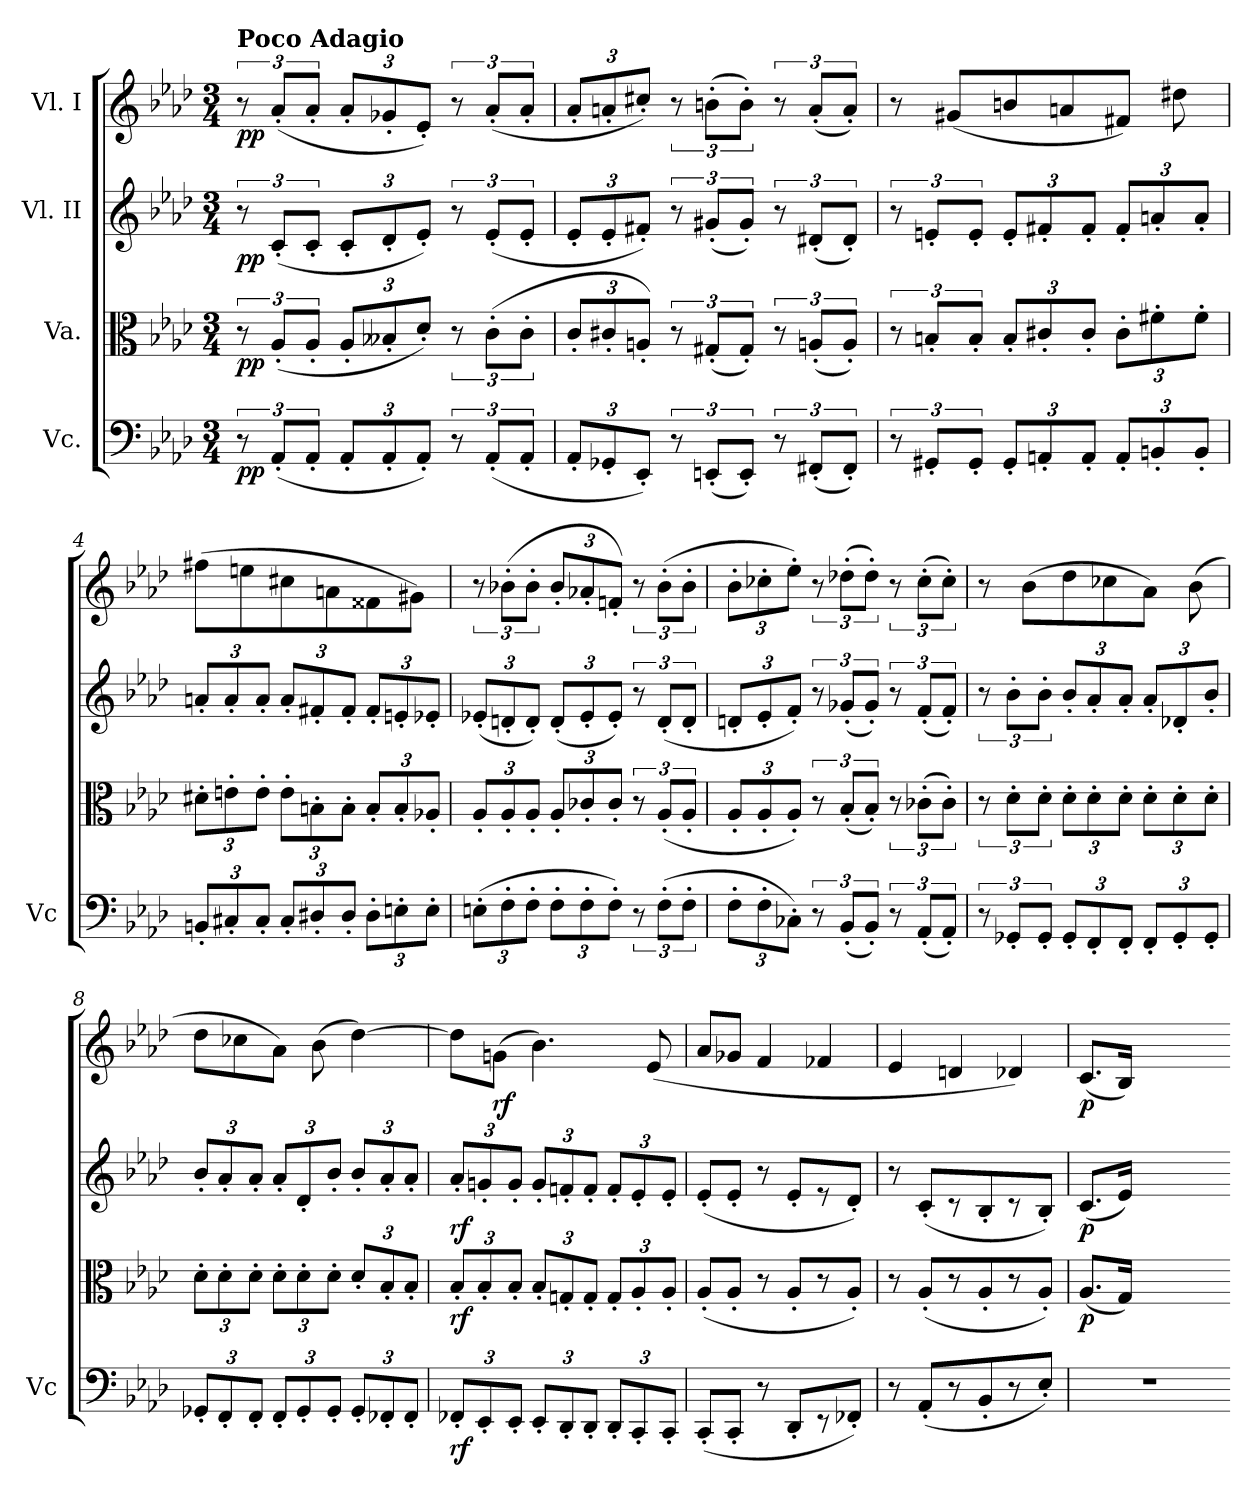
**kern	**dynam	**kern	**dynam	**kern	**dynam	**kern	**dynam
*part4	*part4	*part3	*part3	*part2	*part2	*part1	*part1
*staff4	*staff4	*staff3	*staff3	*staff2	*staff2	*staff1	*staff1
*I"Vc.	*	*I"Va.	*	*I"Vl. II	*	*I"Vl. I	*
*I'Vc	*	*	*	*	*	*	*
*clefF4	*	*clefC3	*	*clefG2	*	*clefG2	*
*k[b-e-a-d-]	*	*k[b-e-a-d-]	*	*k[b-e-a-d-]	*	*k[b-e-a-d-]	*
*A-:	*	*A-:	*	*A-:	*	*A-:	*
*M3/4	*	*M3/4	*	*M3/4	*	*M3/4	*
=1	=1	=1	=1	=1	=1	=1	=1
!	!	!	!	!	!	!LO:TX:a:B:t=Poco Adagio	!
!	!LO:DY:b	!	!LO:DY:b	!	!LO:DY:b	!	!LO:DY:b
12r	pp	12r	pp	12r	pp	12r	pp
(<12AA-'/L	.	(<12A-'/L	.	(<12c'/L	.	(<12a-'/L	.
12AA-'/J	.	12A-'/J	.	12c'/J	.	12a-'/J	.
*Xbrackettup	*	*Xbrackettup	*	*Xbrackettup	*	*Xbrackettup	*
12AA-'/L	.	12A-'/L	.	12c'/L	.	12a-'/L	.
12AA-'/	.	12B--X'/	.	12d-'/	.	12g-X'/	.
12AA-'/J)	.	12d-'/J)	.	12e-'/J)	.	12e-'/J)	.
*brackettup	*	*brackettup	*	*brackettup	*	*brackettup	*
12r	.	12r	.	12r	.	12r	.
(<12AA-'/L	.	(>12c'\L	.	(<12e-'/L	.	(<12a-'/L	.
12AA-'/J	.	12c'\J	.	12e-'/J	.	12a-'/J	.
=2	=2	=2	=2	=2	=2	=2	=2
*Xbrackettup	*	*Xbrackettup	*	*Xbrackettup	*	*Xbrackettup	*
12AA-'/L	.	12c'/L	.	12e-'/L	.	12a-'/L	.
12GG-X'/	.	12c#X'/	.	12e-'/	.	12an'/	.
12EE-'/J)	.	12An'/J)	.	12f#X'/J)	.	12cc#X'/J)	.
*brackettup	*	*brackettup	*	*brackettup	*	*brackettup	*
12r	.	12r	.	12r	.	12r	.
(<12EEn'/L	.	(<12G#X'/L	.	(<12g#X'/L	.	(>12bn'\L	.
12EE'/J)	.	12G#'/J)	.	12g#'/J)	.	12b'\J)	.
12r	.	12r	.	12r	.	12r	.
(<12FF#X'/L	.	(<12An'/L	.	(<12d#X'/L	.	(<12a'/L	.
12FF#'/J)	.	12A'/J)	.	12d#'/J)	.	12a'/J)	.
=3	=3	=3	=3	=3	=3	=3	=3
12r	.	12r	.	12r	.	8r	.
12GG#X'/L	.	12Bn'/L	.	12en'/L	.	.	.
.	.	.	.	.	.	(<8g#X/L	.
12GG#'/J	.	12B'/J	.	12e'/J	.	.	.
*Xbrackettup	*	*Xbrackettup	*	*Xbrackettup	*	*	*
12GG#'/L	.	12B'/L	.	12e'/L	.	8bn/	.
12AAn'/	.	12c#X'/	.	12f#X'/	.	.	.
.	.	.	.	.	.	8an/	.
12AA'/J	.	12c#'/J	.	12f#'/J	.	.	.
12AA'/L	.	12c#'\L	.	12f#'/L	.	8f#X/J)	.
12BBn'/	.	12f#X'\	.	12an'/	.	.	.
.	.	.	.	.	.	8dd#X\	.
12BB'/J	.	12f#'\J	.	12a'/J	.	.	.
=4	=4	=4	=4	=4	=4	=4	=4
12BBn'/L	.	12d#X'\L	.	12an'/L	.	(>8ff#X\L	.
12C#X'/	.	12en'\	.	12a'/	.	.	.
.	.	.	.	.	.	8een\	.
12C#'/J	.	12e'\J	.	12a'/J	.	.	.
12C#'/L	.	12e'\L	.	12a'/L	.	8cc#X\	.
12D#X'/	.	12Bn'\	.	12f#X'/	.	.	.
.	.	.	.	.	.	8an\	.
12D#'/J	.	12B'\J	.	12f#'/J	.	.	.
12D#'\L	.	12B'/L	.	12f#'/L	.	8f##X\	.
12En'\	.	12B'/	.	12en'/	.	.	.
.	.	.	.	.	.	8g#X\J)	.
12E'\J	.	12A-X'/J	.	12e-X'/J	.	.	.
=5	=5	=5	=5	=5	=5	=5	=5
(>12En'\L	.	12A-'/L	.	(<12e-X'/L	.	12r	.
12F'\	.	12A-'/	.	12dn'/	.	(>12b-X'\L	.
12F'\J	.	12A-'/J	.	12d'/J)	.	12b-'\J	.
*	*	*	*	*	*	*Xbrackettup	*
12F'\L	.	12A-'/L	.	(<12d'/L	.	12b-'/L	.
12F'\	.	12c-X'/	.	12e-'/	.	12a-X'/	.
12F'\J)	.	12c-'/J	.	12e-'/J)	.	12fn'/J)	.
*brackettup	*	*brackettup	*	*brackettup	*	*brackettup	*
12r	.	12r	.	12r	.	12r	.
(>12F'\L	.	(<12A-'/L	.	(<12d'/L	.	(>12b-'\L	.
12F'\J	.	12A-'/J	.	12d'/J	.	12b-'\J	.
=6	=6	=6	=6	=6	=6	=6	=6
*Xbrackettup	*	*Xbrackettup	*	*Xbrackettup	*	*Xbrackettup	*
12F'\L	.	12A-'/L	.	12dn'/L	.	12b-'\L	.
12F'\	.	12A-'/	.	12e-'/	.	12cc-X'\	.
12C-X'\J)	.	12A-'/J)	.	12f'/J)	.	12ee-'\J)	.
*brackettup	*	*brackettup	*	*brackettup	*	*brackettup	*
12r	.	12r	.	12r	.	12r	.
(<12BB-'/L	.	(<12B-'/L	.	(<12g-X'/L	.	(>12dd-X'\L	.
12BB-'/J)	.	12B-'/J)	.	12g-'/J)	.	12dd-'\J)	.
12r	.	12r	.	12r	.	12r	.
(<12AA-'/L	.	(>12c-X'\L	.	(<12f'/L	.	(>12cc-'\L	.
12AA-'/J)	.	12c-'\J)	.	12f'/J)	.	12cc-'\J)	.
!!LO:LB:g=z
=7	=7	=7	=7	=7	=7	=7	=7
12r	.	12r	.	12r	.	8r	.
12GG-X'/L	.	12d-'\L	.	12b-'\L	.	.	.
.	.	.	.	.	.	(>8b-\L	.
12GG-'/J	.	12d-'\J	.	12b-'\J	.	.	.
*Xbrackettup	*	*Xbrackettup	*	*Xbrackettup	*	*	*
12GG-'/L	.	12d-'\L	.	12b-'/L	.	8dd-\	.
12FF'/	.	12d-'\	.	12a-'/	.	.	.
.	.	.	.	.	.	8cc-X\	.
12FF'/J	.	12d-'\J	.	12a-'/J	.	.	.
12FF'/L	.	12d-'\L	.	12a-'/L	.	8a-\J)	.
12GG-'/	.	12d-'\	.	12d-X'/	.	.	.
.	.	.	.	.	.	(>8b-\	.
12GG-'/J	.	12d-'\J	.	12b-'/J	.	.	.
=8	=8	=8	=8	=8	=8	=8	=8
12GG-X'/L	.	12d-'\L	.	12b-'/L	.	8dd-\L	.
12FF'/	.	12d-'\	.	12a-'/	.	.	.
.	.	.	.	.	.	8cc-X\	.
12FF'/J	.	12d-'\J	.	12a-'/J	.	.	.
12FF'/L	.	12d-'\L	.	12a-'/L	.	8a-\J)	.
12GG-'/	.	12d-'\	.	12d-'/	.	.	.
.	.	.	.	.	.	(>8b-\	.
12GG-'/J	.	12d-'\J	.	12b-'/J	.	.	.
12GG-'/L	.	12d-'/L	.	12b-'/L	.	[4dd-\)	.
12FF-X'/	.	12B-'/	.	12a-'/	.	.	.
12FF-'/J	.	12B-'/J	.	12a-'/J	.	.	.
=9	=9	=9	=9	=9	=9	=9	=9
!	!LO:DY:b	!	!LO:DY:b	!	!LO:DY:b	!	!
12FF-X'/L	rf	12B-'/L	rf	12a-'/L	rf	8dd-\L]	.
12EE-'/	.	12B-'/	.	12gn'/	.	.	.
!	!	!	!	!	!	!	!LO:DY:b
.	.	.	.	.	.	(>8gn\J	rf
12EE-'/J	.	12B-'/J	.	12g'/J	.	.	.
12EE-'/L	.	12B-'/L	.	12g'/L	.	4.b-\)	.
12DD-'/	.	12Gn'/	.	12fn'/	.	.	.
12DD-'/J	.	12G'/J	.	12f'/J	.	.	.
12DD-'/L	.	12G'/L	.	12f'/L	.	.	.
12CC'/	.	12A-'/	.	12e-'/	.	.	.
.	.	.	.	.	.	(>8e-/	.
12CC'/J	.	12A-'/J	.	12e-'/J	.	.	.
=10	=10	=10	=10	=10	=10	=10	=10
!	!LO:DY:b	!	!LO:DY:b	!	!LO:DY:b	!	!LO:DY:b
(<8CC'/L	dim.	(<8A-'/L	dim.	(<8e-'/L	dim.	8a-/L	dim.
8CC'/J	.	8A-'/J	.	8e-'/J	.	8g-X/J	.
8r	.	8r	.	8r	.	4f/	.
8DD-'/L	.	8A-'/L	.	8e-'/L	.	.	.
8r	.	8r	.	8r	.	4f-X/	.
8FF-X'/J)	.	8A-'/J)	.	8d-'/J)	.	.	.
=11	=11	=11	=11	=11	=11	=11	=11
8r	.	8r	.	8r	.	4e-/	.
(<8AA-'/L	.	(<8A-'/L	.	(<8c'/L	.	.	.
8r	.	8r	.	8r	.	4dn/	.
8BB-'/	.	8A-'/	.	8B-'/	.	.	.
8r	.	8r	.	8r	.	4d-X/)	.
8E-'/J)	.	8A-'/J)	.	8B-'/J)	.	.	.
=12	=12	=12	=12	=12	=12	=12	=12
!	!	!	!LO:DY:b	!	!LO:DY:b	!	!LO:DY:b
2.r	.	(<8.A-/L	p	(<8.c/L	p	(<8.c/L	p
.	.	16G/Jk)	.	16e-/Jk)	.	16B-/Jk)	.
.	.	4ryy	.	4ryy	.	4ryy	.
.	.	4ryy	.	4ryy	.	4ryy	.
=-	=-	=-	=-	=-	=-	=-	=-
*-	*-	*-	*-	*-	*-	*-	*-
